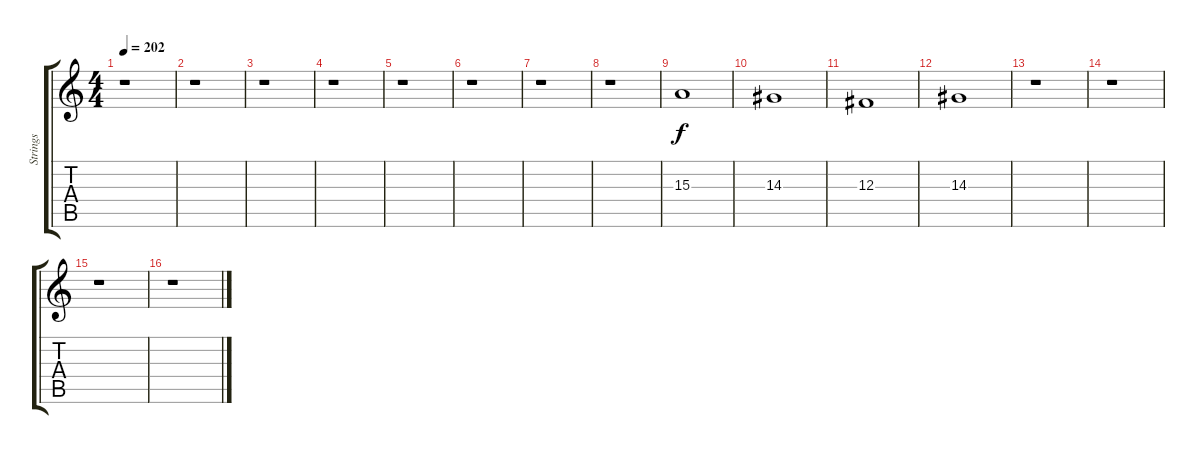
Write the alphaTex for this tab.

\track ("Strings" "Strings") {instrument stringensemble1}
\staff {score tabs}
\tuning (Eb4 Bb3 Gb3 Db3 Ab2 Db2) {hide}
\ts (4 4)
\tempo 202
\clef g2
\ks c
r.1{dy f} |
r.1 |
r.1 |
r.1 |
r.1 |
r.1 |
r.1 |
r.1 |
15.3.1 |
14.3.1 |
12.3.1 |
14.3.1 |
r.1 |
r.1 |
r.1 |
r.1
